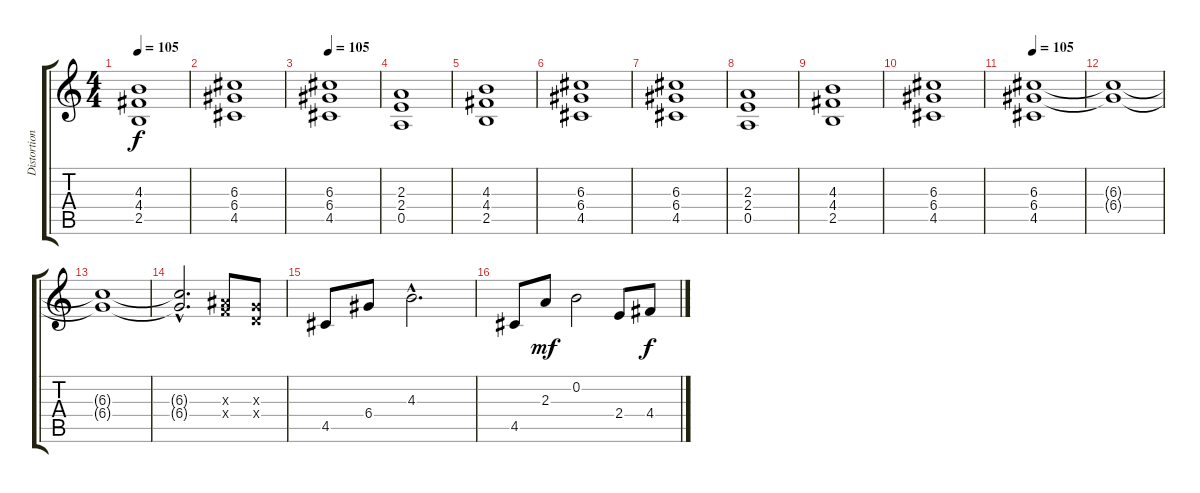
\track ("Distortion I (ritim)" "Distortion") {instrument distortionguitar}
\staff {score tabs}
\tuning (E4 B3 G3 D3 A2 E2) {hide}
\ts (4 4)
\tempo 105
\clef g2
\ks c
(4.3 4.4 2.5).1{dy f} |
(6.3 6.4 4.5).1 |
\tempo 105
(6.3 6.4 4.5).1 |
(2.3 2.4 0.5).1 |
(4.3 4.4 2.5).1 |
(6.3 6.4 4.5).1 |
(6.3 6.4 4.5).1 |
(2.3 2.4 0.5).1 |
(4.3 4.4 2.5).1 |
(6.3 6.4 4.5).1 |
\tempo 105
(6.3 6.4 4.5).1 |
(6.3{t} 6.4{t}).1 |
(6.3{t} 6.4{t}).1 |
(6.3{hac t} 6.4{hac t}).2{d} (3.3{x} 3.4{x}).8 (0.3{x} 0.4{x}).8 |
4.5.8 6.4.8 4.3{hac}.2{d} |
4.5.8 2.3.8{dy mf} 0.2.2 2.4.8 4.4.8{dy f}
